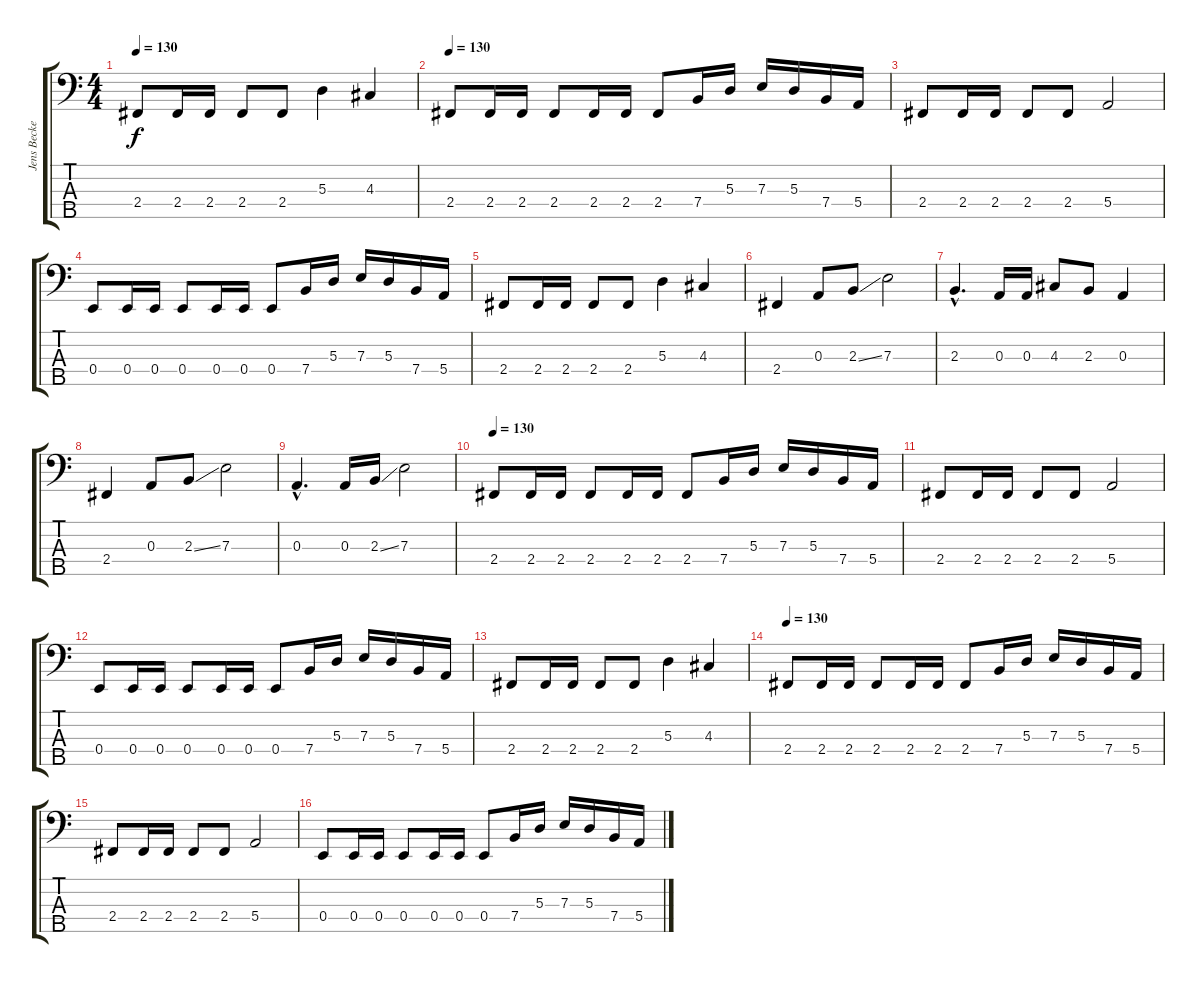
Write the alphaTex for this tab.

\track ("Jens Becker" "Jens Becke") {instrument electricbassfinger}
\staff {score tabs}
\tuning (G2 D2 A1 E1 B0) {hide}
\ts (4 4)
\tempo 130
\clef f4
\ks c
2.4.8{dy f} 2.4.16 2.4.16 2.4.8 2.4.8 5.3.4 4.3.4 |
\tempo 130
2.4.8 2.4.16 2.4.16 2.4.8 2.4.16 2.4.16 2.4.8 7.4.16 5.3.16 7.3.16 5.3.16 7.4.16 5.4.16 |
2.4.8 2.4.16 2.4.16 2.4.8 2.4.8 5.4.2 |
0.4.8 0.4.16 0.4.16 0.4.8 0.4.16 0.4.16 0.4.8 7.4.16 5.3.16 7.3.16 5.3.16 7.4.16 5.4.16 |
2.4.8 2.4.16 2.4.16 2.4.8 2.4.8 5.3.4 4.3.4 |
2.4.4 0.3.8 2.3{ss}.8 7.3.2 |
2.3{hac}.4{d} 0.3.16 0.3.16 4.3.8 2.3.8 0.3.4 |
2.4.4 0.3.8 2.3{ss}.8 7.3.2 |
0.3{hac}.4{d} 0.3.16 2.3{ss}.16 7.3.2 |
\tempo 130
2.4.8 2.4.16 2.4.16 2.4.8 2.4.16 2.4.16 2.4.8 7.4.16 5.3.16 7.3.16 5.3.16 7.4.16 5.4.16 |
2.4.8 2.4.16 2.4.16 2.4.8 2.4.8 5.4.2 |
0.4.8 0.4.16 0.4.16 0.4.8 0.4.16 0.4.16 0.4.8 7.4.16 5.3.16 7.3.16 5.3.16 7.4.16 5.4.16 |
2.4.8 2.4.16 2.4.16 2.4.8 2.4.8 5.3.4 4.3.4 |
\tempo 130
2.4.8 2.4.16 2.4.16 2.4.8 2.4.16 2.4.16 2.4.8 7.4.16 5.3.16 7.3.16 5.3.16 7.4.16 5.4.16 |
2.4.8 2.4.16 2.4.16 2.4.8 2.4.8 5.4.2 |
0.4.8 0.4.16 0.4.16 0.4.8 0.4.16 0.4.16 0.4.8 7.4.16 5.3.16 7.3.16 5.3.16 7.4.16 5.4.16
